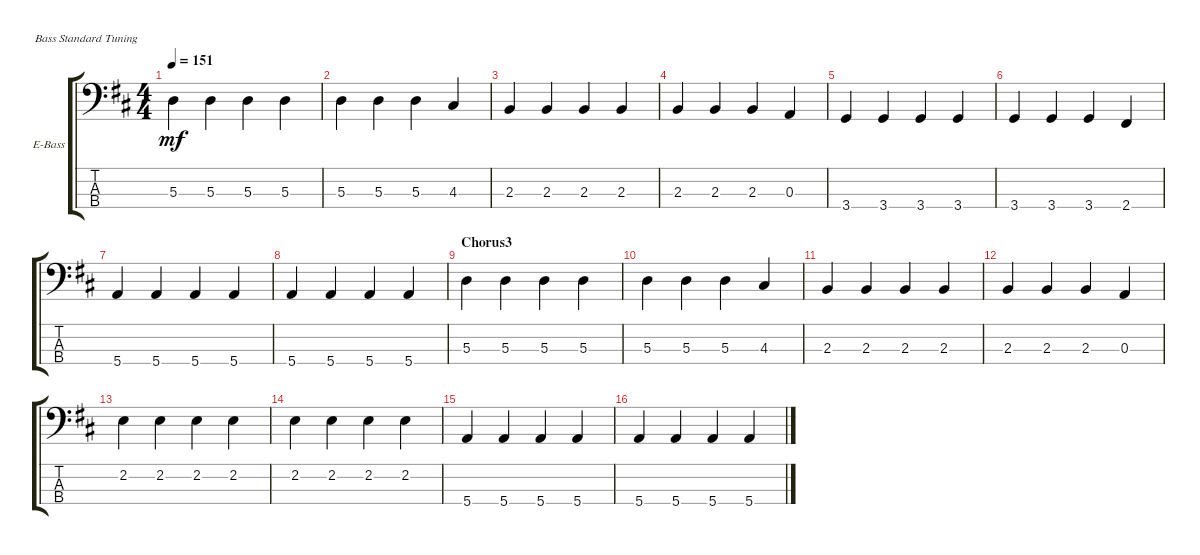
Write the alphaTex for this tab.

\defaultSystemsLayout 4
\bracketExtendMode groupsimilarinstruments
\firstSystemTrackNameOrientation horizontal
\otherSystemsTrackNameOrientation horizontal
\track ("Electric Bass" "E-Bass") {instrument electricbassfinger}
\staff {score tabs}
\tuning (G2 D2 A1 E1)
\ts (4 4)
\tempo 151
\clef f4
\ks d
5.3.4{dy mf} 5.3.4 5.3.4 5.3.4 |
5.3.4 5.3.4 5.3.4 4.3.4 |
2.3.4 2.3.4 2.3.4 2.3.4 |
2.3.4 2.3.4 2.3.4 0.3.4 |
3.4.4 3.4.4 3.4.4 3.4.4 |
3.4.4 3.4.4 3.4.4 2.4.4 |
5.4.4 5.4.4 5.4.4 5.4.4 |
5.4.4 5.4.4 5.4.4 5.4.4 |
\section ("" "Chorus3")
5.3.4 5.3.4 5.3.4 5.3.4 |
5.3.4 5.3.4 5.3.4 4.3.4 |
2.3.4 2.3.4 2.3.4 2.3.4 |
2.3.4 2.3.4 2.3.4 0.3.4 |
2.2.4 2.2.4 2.2.4 2.2.4 |
2.2.4 2.2.4 2.2.4 2.2.4 |
5.4.4 5.4.4 5.4.4 5.4.4 |
5.4.4 5.4.4 5.4.4 5.4.4
